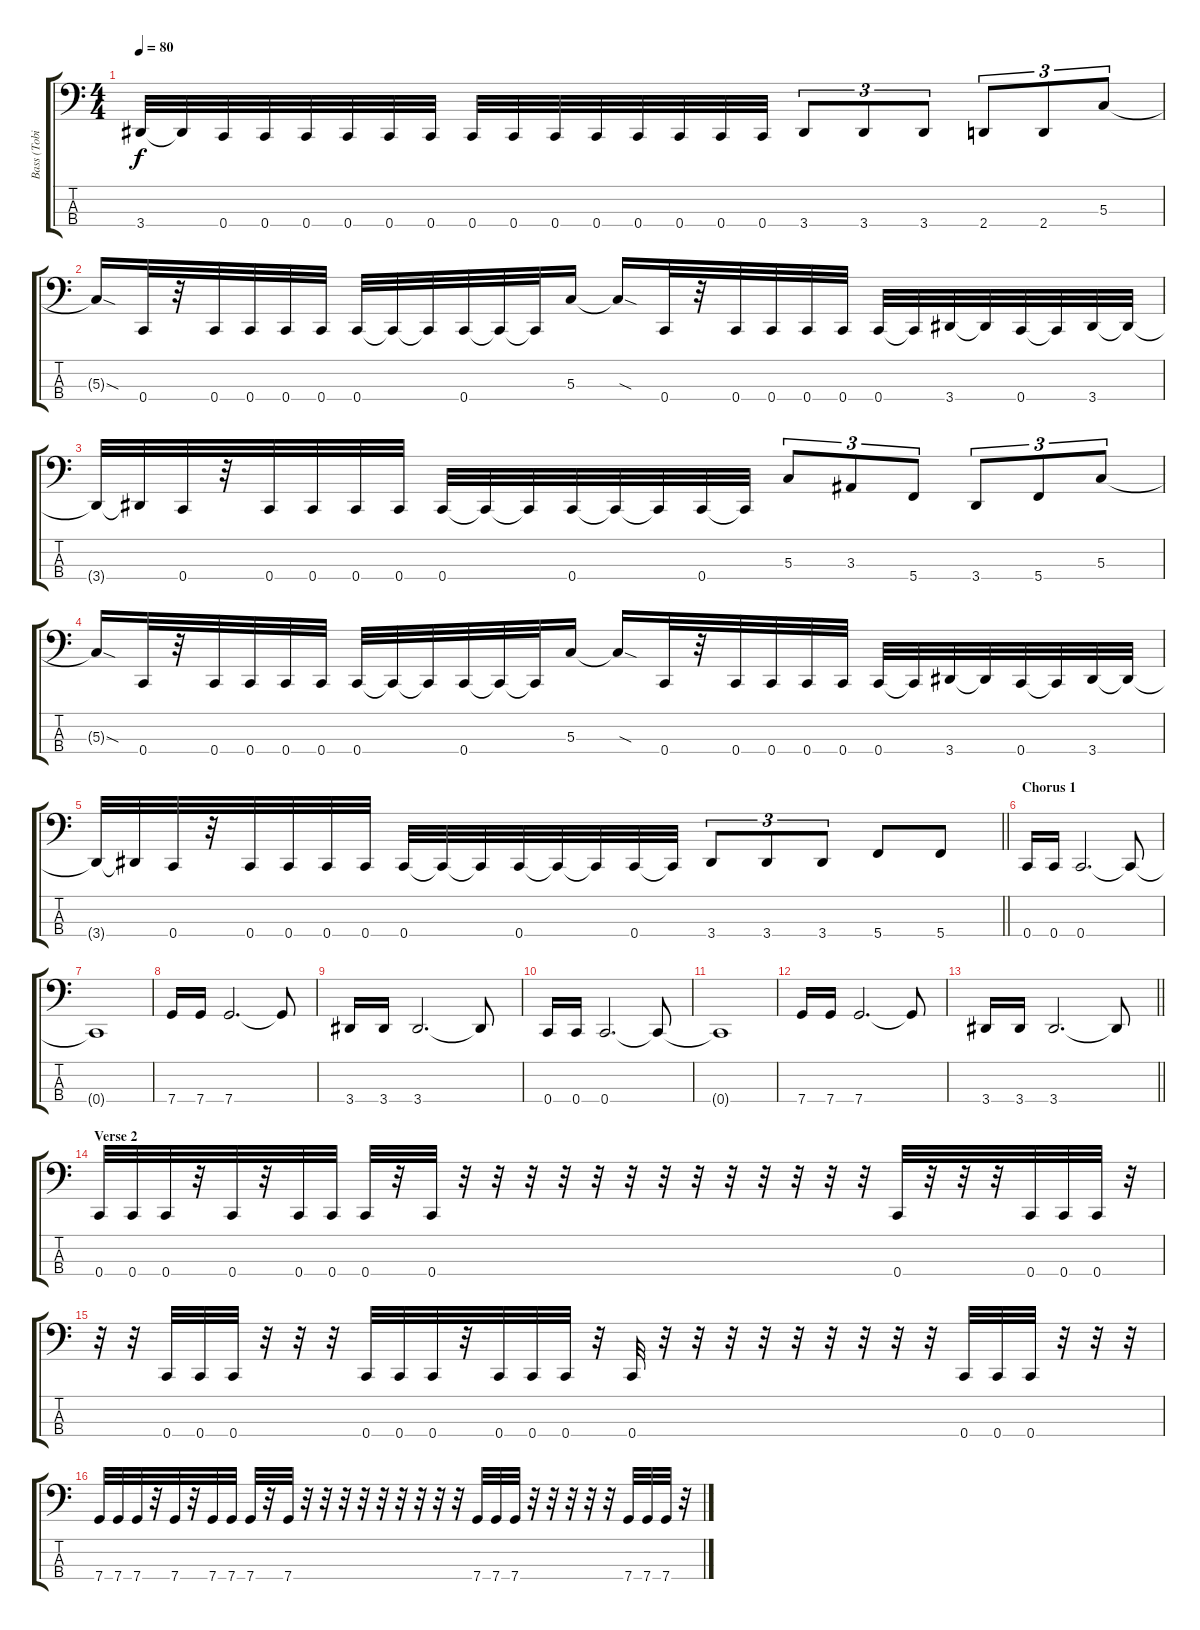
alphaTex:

\track ("Bass (Tobi)" "Bass (Tobi") {instrument electricbassfinger}
\staff {score tabs}
\tuning (F2 C2 G1 C1) {hide}
\ts (4 4)
\tempo 80
\clef f4
\ks c
3.4{t}.32{dy f} 3.4{t}.32 0.4.32 0.4.32 0.4.32 0.4.32 0.4.32 0.4.32 0.4.32 0.4.32 0.4.32 0.4.32 0.4.32 0.4.32 0.4.32 0.4.32 3.4.8{tu (3 2)} 3.4.8{tu (3 2)} 3.4.8{tu (3 2)} 2.4.8{tu (3 2)} 2.4.8{tu (3 2)} 5.3.8{tu (3 2)} |
5.3{sod t}.16 0.4.32 r.32 0.4.32 0.4.32 0.4.32 0.4.32 0.4.32 0.4{t}.32 0.4{t}.32 0.4.32 0.4{t}.32 0.4{t}.32 5.3.16 5.3{sod t}.16 0.4.32 r.32 0.4.32 0.4.32 0.4.32 0.4.32 0.4.32 0.4{t}.32 3.4.32 3.4{t}.32 0.4.32 0.4{t}.32 3.4.32 3.4{t}.32 |
3.4{t}.32 3.4{t}.32 0.4.32 r.32 0.4.32 0.4.32 0.4.32 0.4.32 0.4.32 0.4{t}.32 0.4{t}.32 0.4.32 0.4{t}.32 0.4{t}.32 0.4.32 0.4{t}.32 5.3.8{tu (3 2)} 3.3.8{tu (3 2)} 5.4.8{tu (3 2)} 3.4.8{tu (3 2)} 5.4.8{tu (3 2)} 5.3.8{tu (3 2)} |
5.3{sod t}.16 0.4.32 r.32 0.4.32 0.4.32 0.4.32 0.4.32 0.4.32 0.4{t}.32 0.4{t}.32 0.4.32 0.4{t}.32 0.4{t}.32 5.3.16 5.3{sod t}.16 0.4.32 r.32 0.4.32 0.4.32 0.4.32 0.4.32 0.4.32 0.4{t}.32 3.4.32 3.4{t}.32 0.4.32 0.4{t}.32 3.4.32 3.4{t}.32 |
\barLineRight lightlight
3.4{t}.32 3.4{t}.32 0.4.32 r.32 0.4.32 0.4.32 0.4.32 0.4.32 0.4.32 0.4{t}.32 0.4{t}.32 0.4.32 0.4{t}.32 0.4{t}.32 0.4.32 0.4{t}.32 3.4.8{tu (3 2)} 3.4.8{tu (3 2)} 3.4.8{tu (3 2)} 5.4.8 5.4.8 |
\section ("" "Chorus 1")
0.4.16 0.4.16 0.4.2{d} 0.4{t}.8 |
0.4{t}.1 |
7.4.16 7.4.16 7.4.2{d} 7.4{t}.8 |
3.4.16 3.4.16 3.4.2{d} 3.4{t}.8 |
0.4.16 0.4.16 0.4.2{d} 0.4{t}.8 |
0.4{t}.1 |
7.4.16 7.4.16 7.4.2{d} 7.4{t}.8 |
\barLineRight lightlight
3.4.16 3.4.16 3.4.2{d} 3.4{t}.8 |
\section ("" "Verse 2")
0.4.32 0.4.32 0.4.32 r.32 0.4.32 r.32 0.4.32 0.4.32 0.4.32 r.32 0.4.32 r.32 r.32 r.32 r.32 r.32 r.32 r.32 r.32 r.32 r.32 r.32 r.32 r.32 0.4.32 r.32 r.32 r.32 0.4.32 0.4.32 0.4.32 r.32 |
r.32 r.32 0.4.32 0.4.32 0.4.32 r.32 r.32 r.32 0.4.32 0.4.32 0.4.32 r.32 0.4.32 0.4.32 0.4.32 r.32 0.4.32 r.32 r.32 r.32 r.32 r.32 r.32 r.32 r.32 r.32 0.4.32 0.4.32 0.4.32 r.32 r.32 r.32 |
7.4.32 7.4.32 7.4.32 r.32 7.4.32 r.32 7.4.32 7.4.32 7.4.32 r.32 7.4.32 r.32 r.32 r.32 r.32 r.32 r.32 r.32 r.32 r.32 7.4.32 7.4.32 7.4.32 r.32 r.32 r.32 r.32 r.32 7.4.32 7.4.32 7.4.32 r.32
